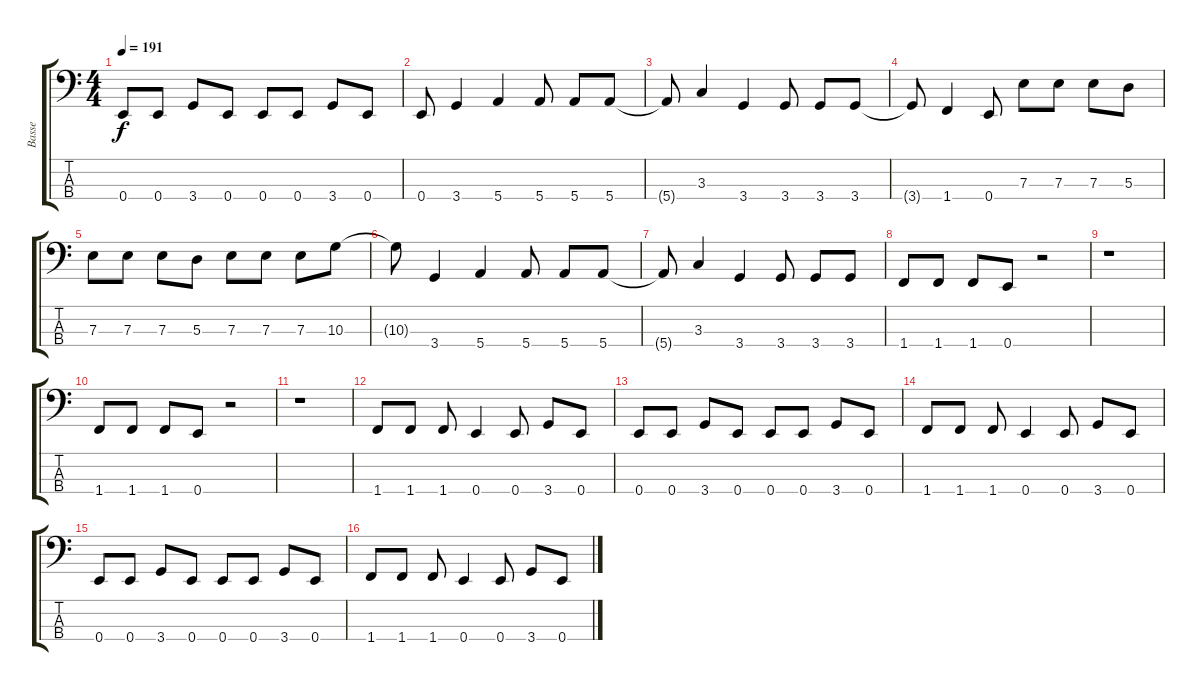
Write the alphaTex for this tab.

\track ("Basse" "Basse") {instrument electricbassfinger}
\staff {score tabs}
\tuning (G2 D2 A1 E1) {hide}
\ts (4 4)
\tempo 191
\clef f4
\ks c
0.4.8{dy f} 0.4.8 3.4.8 0.4.8 0.4.8 0.4.8 3.4.8 0.4.8 |
0.4.8 3.4.4 5.4.4 5.4.8 5.4.8 5.4.8 |
5.4{t}.8 3.3.4 3.4.4 3.4.8 3.4.8 3.4.8 |
3.4{t}.8 1.4.4 0.4.8 7.3.8 7.3.8 7.3.8 5.3.8 |
7.3.8 7.3.8 7.3.8 5.3.8 7.3.8 7.3.8 7.3.8 10.3.8 |
10.3{t}.8 3.4.4 5.4.4 5.4.8 5.4.8 5.4.8 |
5.4{t}.8 3.3.4 3.4.4 3.4.8 3.4.8 3.4.8 |
1.4.8 1.4.8 1.4.8 0.4.8 r.2 |
r.1 |
1.4.8 1.4.8 1.4.8 0.4.8 r.2 |
r.1 |
1.4.8 1.4.8 1.4.8 0.4.4 0.4.8 3.4.8 0.4.8 |
0.4.8 0.4.8 3.4.8 0.4.8 0.4.8 0.4.8 3.4.8 0.4.8 |
1.4.8 1.4.8 1.4.8 0.4.4 0.4.8 3.4.8 0.4.8 |
0.4.8 0.4.8 3.4.8 0.4.8 0.4.8 0.4.8 3.4.8 0.4.8 |
1.4.8 1.4.8 1.4.8 0.4.4 0.4.8 3.4.8 0.4.8
